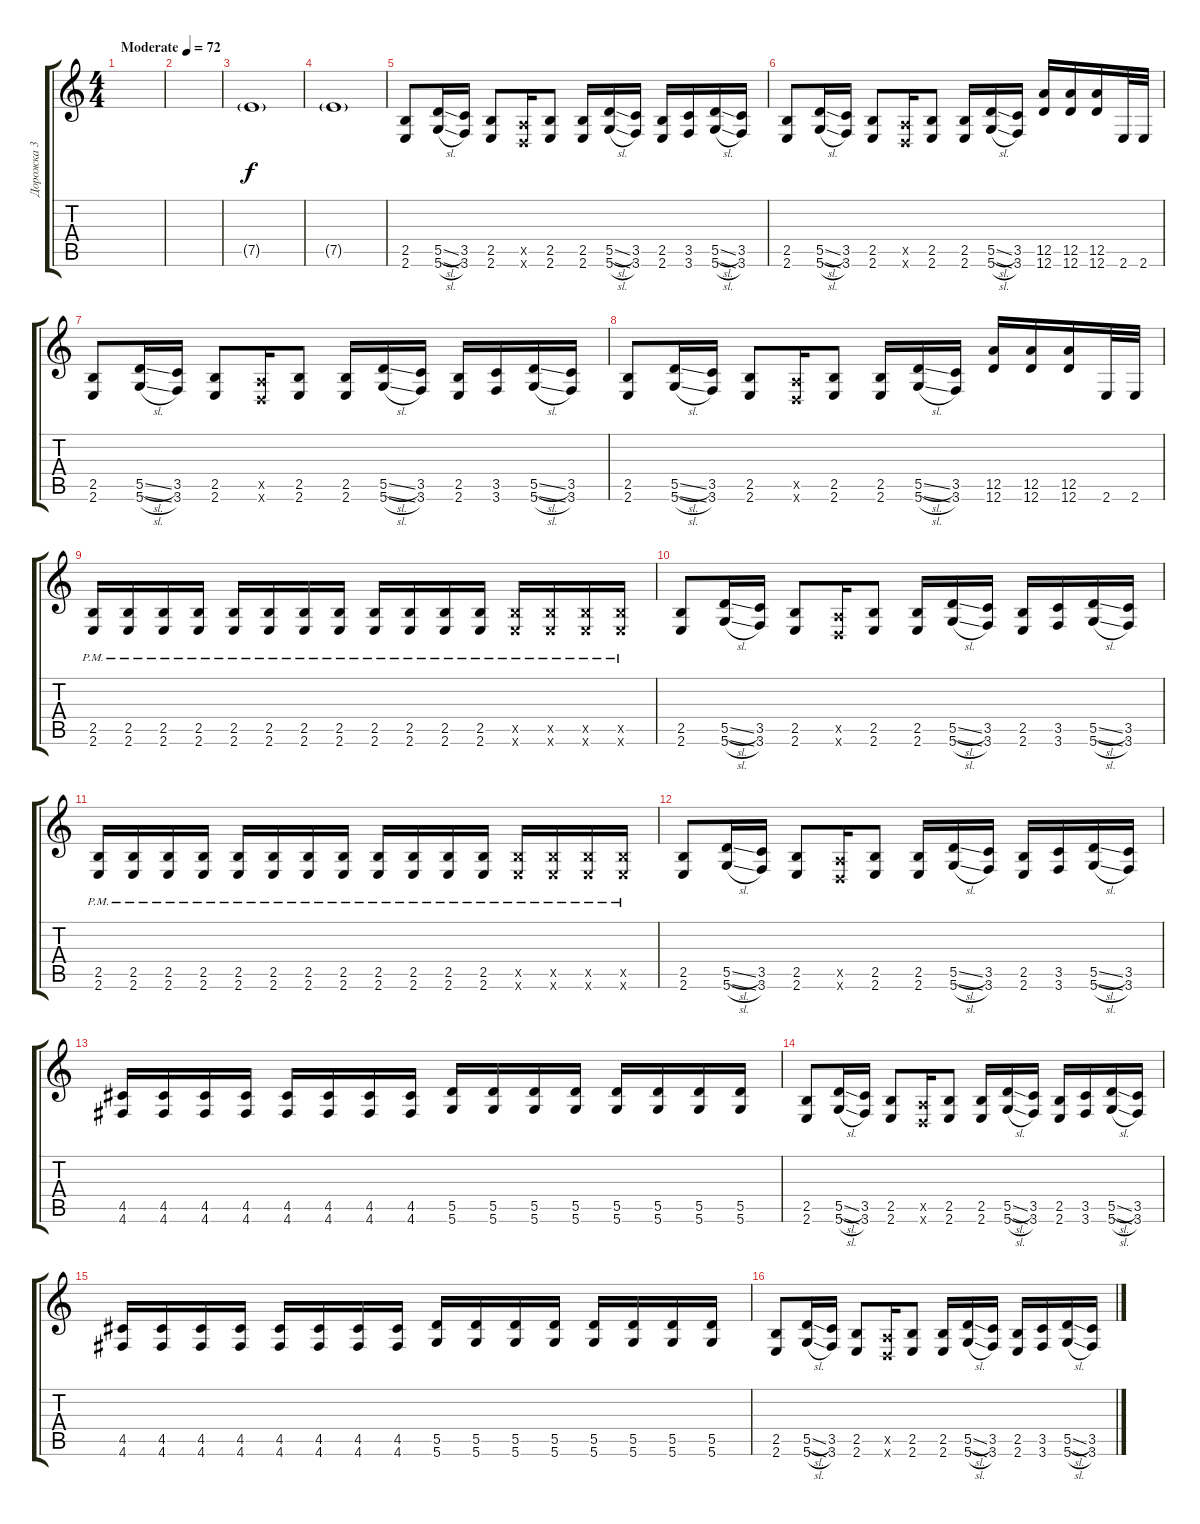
\track ("Дорожка 3" "Дорожка 3") {instrument overdrivenguitar}
\staff {score tabs}
\tuning (E4 B3 G3 D3 A2 D2) {hide}
\ts (4 4)
\tempo (72 "Moderate")
\clef g2
\ks c
|
|
7.5{g}.1 |
7.5{g}.1 |
(2.5 2.6).8{dy f} (5.5{sl} 5.6{sl}).16 (3.5 3.6).16 (2.5 2.6).8 (0.5{x} 0.6{x}).16 (2.5 2.6).8 (2.5 2.6).16 (5.5{sl} 5.6{sl}).16 (3.5 3.6).16 (2.5 2.6).16 (3.5 3.6).16 (5.5{sl} 5.6{sl}).16 (3.5 3.6).16 |
(2.5 2.6).8 (5.5{sl} 5.6{sl}).16 (3.5 3.6).16 (2.5 2.6).8 (0.5{x} 0.6{x}).16 (2.5 2.6).8 (2.5 2.6).16 (5.5{sl} 5.6{sl}).16 (3.5 3.6).16 (12.5 12.6).16 (12.5 12.6).16 (12.5 12.6).16 2.6.32 2.6.32 |
(2.5 2.6).8 (5.5{sl} 5.6{sl}).16 (3.5 3.6).16 (2.5 2.6).8 (0.5{x} 0.6{x}).16 (2.5 2.6).8 (2.5 2.6).16 (5.5{sl} 5.6{sl}).16 (3.5 3.6).16 (2.5 2.6).16 (3.5 3.6).16 (5.5{sl} 5.6{sl}).16 (3.5 3.6).16 |
(2.5 2.6).8 (5.5{sl} 5.6{sl}).16 (3.5 3.6).16 (2.5 2.6).8 (0.5{x} 0.6{x}).16 (2.5 2.6).8 (2.5 2.6).16 (5.5{sl} 5.6{sl}).16 (3.5 3.6).16 (12.5 12.6).16 (12.5 12.6).16 (12.5 12.6).16 2.6.32 2.6.32 |
(2.5{pm} 2.6{pm}).16 (2.5{pm} 2.6{pm}).16 (2.5{pm} 2.6{pm}).16 (2.5{pm} 2.6{pm}).16 (2.5{pm} 2.6{pm}).16 (2.5{pm} 2.6{pm}).16 (2.5{pm} 2.6{pm}).16 (2.5{pm} 2.6{pm}).16 (2.5{pm} 2.6{pm}).16 (2.5{pm} 2.6{pm}).16 (2.5{pm} 2.6{pm}).16 (2.5{pm} 2.6{pm}).16 (2.5{pm x} 2.6{pm x}).16 (2.5{pm x} 2.6{pm x}).16 (2.5{pm x} 2.6{pm x}).16 (2.5{pm x} 2.6{pm x}).16 |
(2.5 2.6).8 (5.5{sl} 5.6{sl}).16 (3.5 3.6).16 (2.5 2.6).8 (0.5{x} 0.6{x}).16 (2.5 2.6).8 (2.5 2.6).16 (5.5{sl} 5.6{sl}).16 (3.5 3.6).16 (2.5 2.6).16 (3.5 3.6).16 (5.5{sl} 5.6{sl}).16 (3.5 3.6).16 |
(2.5{pm} 2.6{pm}).16 (2.5{pm} 2.6{pm}).16 (2.5{pm} 2.6{pm}).16 (2.5{pm} 2.6{pm}).16 (2.5{pm} 2.6{pm}).16 (2.5{pm} 2.6{pm}).16 (2.5{pm} 2.6{pm}).16 (2.5{pm} 2.6{pm}).16 (2.5{pm} 2.6{pm}).16 (2.5{pm} 2.6{pm}).16 (2.5{pm} 2.6{pm}).16 (2.5{pm} 2.6{pm}).16 (2.5{pm x} 2.6{pm x}).16 (2.5{pm x} 2.6{pm x}).16 (2.5{pm x} 2.6{pm x}).16 (2.5{pm x} 2.6{pm x}).16 |
(2.5 2.6).8 (5.5{sl} 5.6{sl}).16 (3.5 3.6).16 (2.5 2.6).8 (0.5{x} 0.6{x}).16 (2.5 2.6).8 (2.5 2.6).16 (5.5{sl} 5.6{sl}).16 (3.5 3.6).16 (2.5 2.6).16 (3.5 3.6).16 (5.5{sl} 5.6{sl}).16 (3.5 3.6).16 |
(4.5 4.6).16 (4.5 4.6).16 (4.5 4.6).16 (4.5 4.6).16 (4.5 4.6).16 (4.5 4.6).16 (4.5 4.6).16 (4.5 4.6).16 (5.5 5.6).16 (5.5 5.6).16 (5.5 5.6).16 (5.5 5.6).16 (5.5 5.6).16 (5.5 5.6).16 (5.5 5.6).16 (5.5 5.6).16 |
(2.5 2.6).8 (5.5{sl} 5.6{sl}).16 (3.5 3.6).16 (2.5 2.6).8 (0.5{x} 0.6{x}).16 (2.5 2.6).8 (2.5 2.6).16 (5.5{sl} 5.6{sl}).16 (3.5 3.6).16 (2.5 2.6).16 (3.5 3.6).16 (5.5{sl} 5.6{sl}).16 (3.5 3.6).16 |
(4.5 4.6).16 (4.5 4.6).16 (4.5 4.6).16 (4.5 4.6).16 (4.5 4.6).16 (4.5 4.6).16 (4.5 4.6).16 (4.5 4.6).16 (5.5 5.6).16 (5.5 5.6).16 (5.5 5.6).16 (5.5 5.6).16 (5.5 5.6).16 (5.5 5.6).16 (5.5 5.6).16 (5.5 5.6).16 |
(2.5 2.6).8 (5.5{sl} 5.6{sl}).16 (3.5 3.6).16 (2.5 2.6).8 (0.5{x} 0.6{x}).16 (2.5 2.6).8 (2.5 2.6).16 (5.5{sl} 5.6{sl}).16 (3.5 3.6).16 (2.5 2.6).16 (3.5 3.6).16 (5.5{sl} 5.6{sl}).16 (3.5 3.6).16
